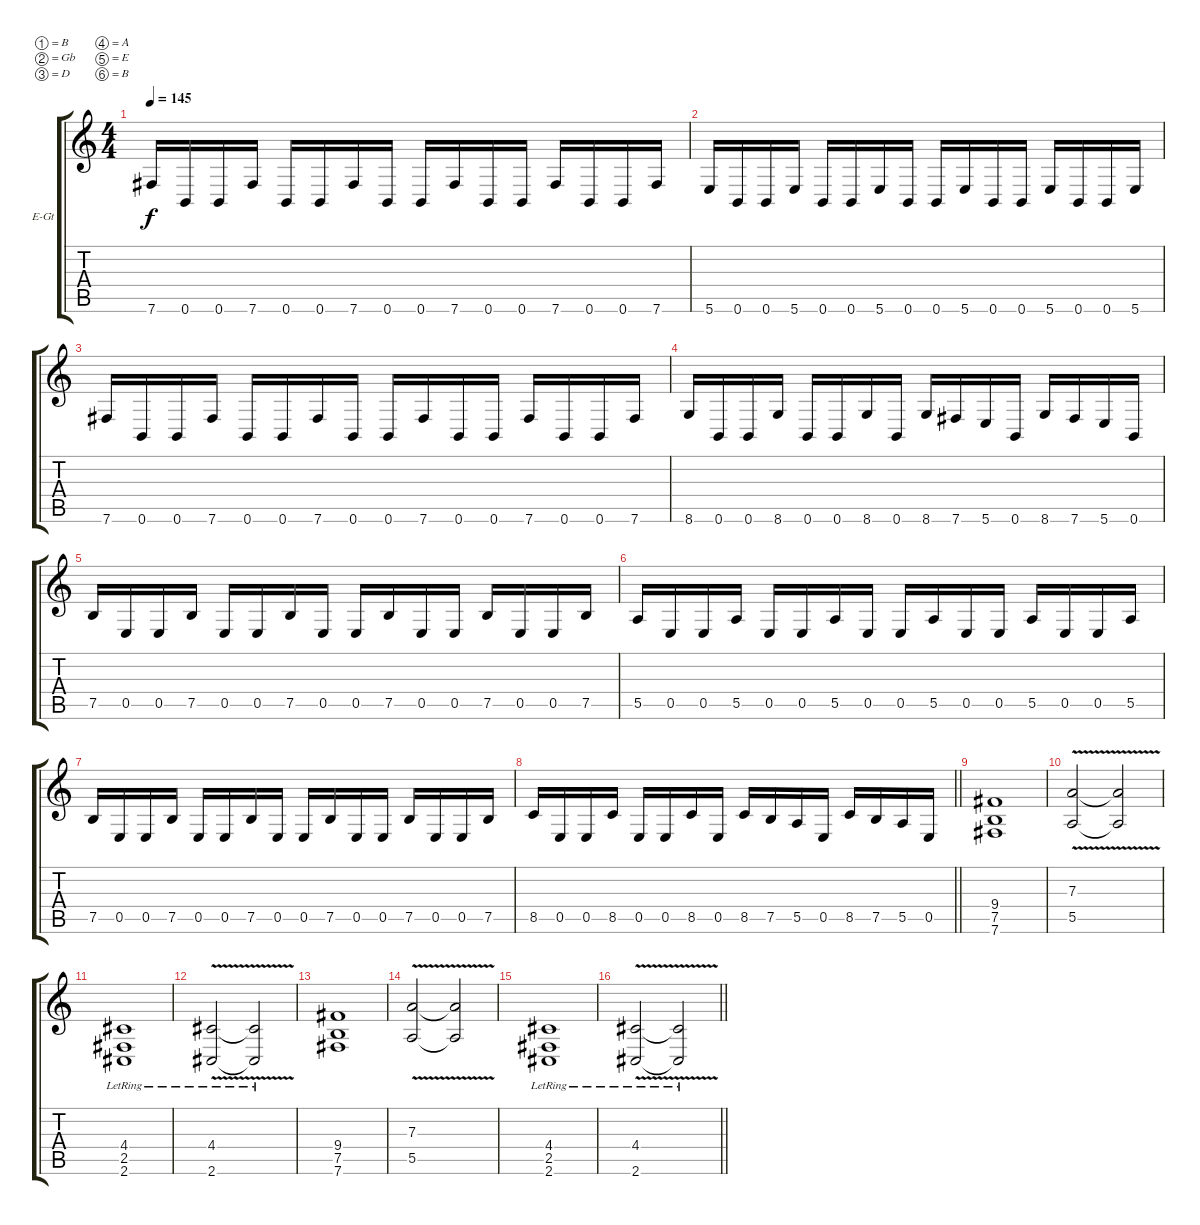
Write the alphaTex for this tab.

\bracketExtendMode groupsimilarinstruments
\firstSystemTrackNameOrientation horizontal
\otherSystemsTrackNameOrientation horizontal
\track ("RG LEFT" "E-Gt") {instrument distortionguitar}
\staff {score tabs}
\tuning (B3 Gb3 D3 A2 E2 B1)
\ts (4 4)
\tempo 145
\clef g2
\ks c
7.6.16{dy f} 0.6.16 0.6.16 7.6.16 0.6.16 0.6.16 7.6.16 0.6.16 0.6.16 7.6.16 0.6.16 0.6.16 7.6.16 0.6.16 0.6.16 7.6.16 |
5.6.16 0.6.16 0.6.16 5.6.16 0.6.16 0.6.16 5.6.16 0.6.16 0.6.16 5.6.16 0.6.16 0.6.16 5.6.16 0.6.16 0.6.16 5.6.16 |
7.6.16 0.6.16 0.6.16 7.6.16 0.6.16 0.6.16 7.6.16 0.6.16 0.6.16 7.6.16 0.6.16 0.6.16 7.6.16 0.6.16 0.6.16 7.6.16 |
8.6.16 0.6.16 0.6.16 8.6.16 0.6.16 0.6.16 8.6.16 0.6.16 8.6.16 7.6.16 5.6.16 0.6.16 8.6.16 7.6.16 5.6.16 0.6.16 |
7.5.16 0.5.16 0.5.16 7.5.16 0.5.16 0.5.16 7.5.16 0.5.16 0.5.16 7.5.16 0.5.16 0.5.16 7.5.16 0.5.16 0.5.16 7.5.16 |
5.5.16 0.5.16 0.5.16 5.5.16 0.5.16 0.5.16 5.5.16 0.5.16 0.5.16 5.5.16 0.5.16 0.5.16 5.5.16 0.5.16 0.5.16 5.5.16 |
7.5.16 0.5.16 0.5.16 7.5.16 0.5.16 0.5.16 7.5.16 0.5.16 0.5.16 7.5.16 0.5.16 0.5.16 7.5.16 0.5.16 0.5.16 7.5.16 |
\barLineRight lightlight
8.5.16 0.5.16 0.5.16 8.5.16 0.5.16 0.5.16 8.5.16 0.5.16 8.5.16 7.5.16 5.5.16 0.5.16 8.5.16 7.5.16 5.5.16 0.5.16 |
(9.4 7.5 7.6).1 |
(7.3{v} 5.5{v}).2 (7.3{v t} 5.5{v t}).2 |
(4.4{lr} 2.5{lr} 2.6{lr}).1 |
(4.4 2.6{v lr}).2 (4.4{t} 2.6{v lr t}).2 |
(9.4 7.5 7.6).1 |
(7.3{v} 5.5{v}).2 (7.3{v t} 5.5{v t}).2 |
(4.4{lr} 2.5{lr} 2.6{lr}).1 |
\barLineRight lightlight
(4.4 2.6{v lr}).2 (4.4{t} 2.6{v lr t}).2
